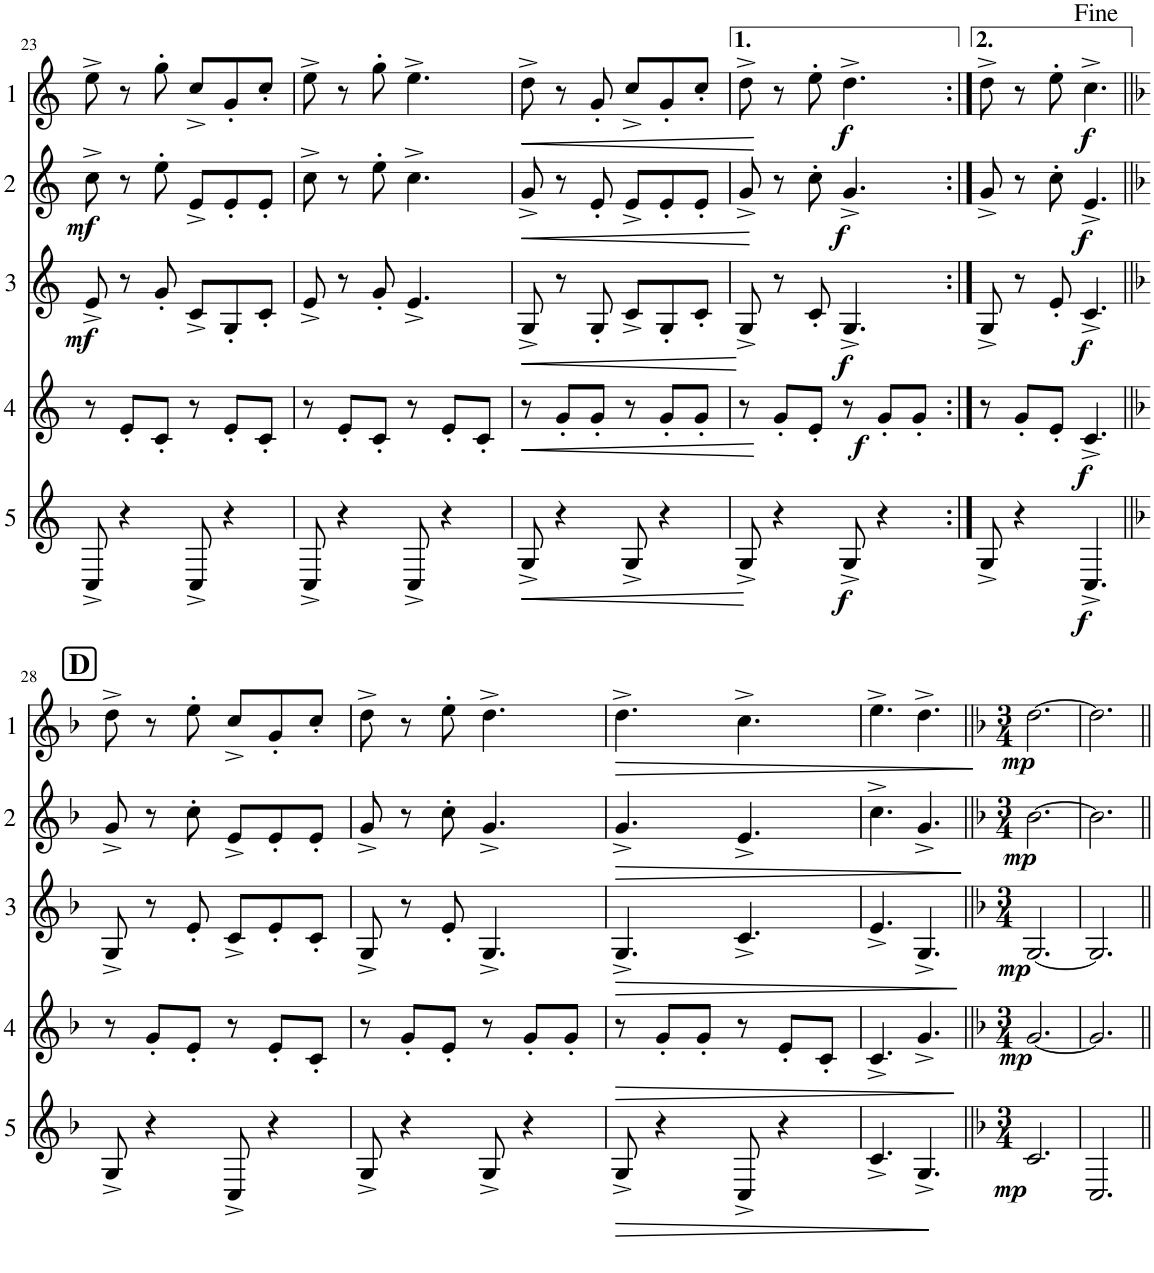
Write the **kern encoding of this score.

**kern	**dynam	**kern	**dynam	**kern	**dynam	**kern	**dynam	**kern	**dynam
*part5	*part5	*part4	*part4	*part3	*part3	*part2	*part2	*part1	*part1
*staff5	*staff5	*staff4	*staff4	*staff3	*staff3	*staff2	*staff2	*staff1	*staff1
*I"5	*	*I"4	*	*I"3	*	*I"2	*	*I"1	*
!!LO:PB:g=z
*clefG2	*	*clefG2	*	*clefG2	*	*clefG2	*	*clefG2	*
*Trd4c7	*	*Trd4c7	*	*Trd4c7	*	*Trd4c7	*	*Trd4c7	*
*k[]	*	*k[]	*	*k[]	*	*k[]	*	*k[]	*
*M6/8	*	*M6/8	*	*M6/8	*	*M6/8	*	*M6/8	*
=23	=23	=23	=23	=23	=23	=23	=23	=23	=23
!	!	!	!	!	!LO:DY:b	!	!LO:DY:b	!	!
8C^/	.	8r	.	8e^/	mf	8cc^\	mf	8ee^\	.
4r	.	8e'/L	.	8r	.	8r	.	8r	.
.	.	8c'/J	.	8g'/	.	8ee'\	.	8gg'\	.
8C^/	.	8r	.	8c^/L	.	8e^/L	.	8cc^/L	.
4r	.	8e'/L	.	8G'/	.	8e'/	.	8g'/	.
.	.	8c'/J	.	8c'/J	.	8e'/J	.	8cc'/J	.
=24	=24	=24	=24	=24	=24	=24	=24	=24	=24
8C^/	.	8r	.	8e^/	.	8cc^\	.	8ee^\	.
4r	.	8e'/L	.	8r	.	8r	.	8r	.
.	.	8c'/J	.	8g'/	.	8ee'\	.	8gg'\	.
8C^/	.	8r	.	4.e^/	.	4.cc^\	.	4.ee^\	.
4r	.	8e'/L	.	.	.	.	.	.	.
.	.	8c'/J	.	.	.	.	.	.	.
=25	=25	=25	=25	=25	=25	=25	=25	=25	=25
!	!LO:HP:b	!	!LO:HP:b	!	!LO:HP:b	!	!LO:HP:b	!	!LO:HP:b
8G^/	<	8r	<	8G^/	<	8g^/	<	8dd^\	<
4r	.	8g'/L	.	8r	.	8r	.	8r	.
.	.	8g'/J	.	8G'/	.	8e'/	.	8g'/	.
8G^/	.	8r	.	8c^/L	.	8e^/L	.	8cc^/L	.
4r	.	8g'/L	.	8G'/	.	8e'/	.	8g'/	.
.	.	8g'/J	.	8c'/J	.	8e'/J	.	8cc'/J	.
.	[	.	[	.	[	.	[	.	[
=26	=26	=26	=26	=26	=26	=26	=26	=26	=26
8G^/	.	8r	.	8G^/	.	8g^/	.	8dd^\	.
4r	.	8g'/L	.	8r	.	8r	.	8r	.
.	.	8e'/J	.	8c'/	.	8cc'\	.	8ee'\	.
!	!LO:DY:b	!	!LO:DY:b	!	!LO:DY:b	!	!LO:DY:b	!	!LO:DY:b
8G^/	f	8r	f	4.G^/	f	4.g^/	f	4.dd^\	f
4r	.	8g'/L	.	.	.	.	.	.	.
.	.	8g'/J	.	.	.	.	.	.	.
=27:|!	=27:|!	=27:|!	=27:|!	=27:|!	=27:|!	=27:|!	=27:|!	=27:|!	=27:|!
8G^/	.	8r	.	8G^/	.	8g^/	.	8dd^\	.
4r	.	8g'/L	.	8r	.	8r	.	8r	.
.	.	8e'/J	.	8e'/	.	8cc'\	.	8ee'\	.
!	!LO:DY:b	!	!LO:DY:b	!	!LO:DY:b	!	!LO:DY:b	!	!LO:DY:b
4.C^/	f	4.c^/	f	4.c^/	f	4.e^/	f	4.cc^\	f
!!LO:LB:g=z
!!LO:REH:place=s1:a:B:cj:fs=14:t=D
=28||	=28||	=28||	=28||	=28||	=28||	=28||	=28||	=28||	=28||
*k[b-]	*	*k[b-]	*	*k[b-]	*	*k[b-]	*	*k[b-]	*
8G^/	.	8r	.	8G^/	.	8g^/	.	8dd^\	.
4r	.	8g'/L	.	8r	.	8r	.	8r	.
.	.	8e'/J	.	8e'/	.	8cc'\	.	8ee'\	.
8C^/	.	8r	.	8c^/L	.	8e^/L	.	8cc^/L	.
4r	.	8e'/L	.	8e'/	.	8e'/	.	8g'/	.
.	.	8c'/J	.	8c'/J	.	8e'/J	.	8cc'/J	.
=29	=29	=29	=29	=29	=29	=29	=29	=29	=29
8G^/	.	8r	.	8G^/	.	8g^/	.	8dd^\	.
4r	.	8g'/L	.	8r	.	8r	.	8r	.
.	.	8e'/J	.	8e'/	.	8cc'\	.	8ee'\	.
8G^/	.	8r	.	4.G^/	.	4.g^/	.	4.dd^\	.
4r	.	8g'/L	.	.	.	.	.	.	.
.	.	8g'/J	.	.	.	.	.	.	.
=30	=30	=30	=30	=30	=30	=30	=30	=30	=30
!	!LO:HP:b	!	!LO:HP:b	!	!LO:HP:b	!	!LO:HP:b	!	!LO:HP:b
8G^/	>	8r	>	4.G^/	>	4.g^/	>	4.dd^\	>
4r	.	8g'/L	.	.	.	.	.	.	.
.	.	8g'/J	.	.	.	.	.	.	.
8C^/	.	8r	.	4.c^/	.	4.e^/	.	4.cc^\	.
4r	.	8e'/L	.	.	.	.	.	.	.
.	.	8c'/J	.	.	.	.	.	.	.
.	]	.	]	.	]	.	]	.	]
=31	=31	=31	=31	=31	=31	=31	=31	=31	=31
4.c^/	.	4.c^/	.	4.e^/	.	4.cc^\	.	4.ee^\	.
4.G^/	.	4.g^/	.	4.G^/	.	4.g^/	.	4.dd^\	.
=32||	=32||	=32||	=32||	=32||	=32||	=32||	=32||	=32||	=32||
*k[b-]	*	*k[b-]	*	*k[b-]	*	*k[b-]	*	*k[b-]	*
*M3/4	*	*M3/4	*	*M3/4	*	*M3/4	*	*M3/4	*
!	!LO:DY:b	!	!LO:DY:b	!	!LO:DY:b	!	!LO:DY:b	!	!LO:DY:b
2.c/	mp	[2.g/	mp	[2.G/	mp	[2.b-\	mp	[2.dd\	mp
=33	=33	=33	=33	=33	=33	=33	=33	=33	=33
2.C/	.	2.g/]	.	2.G/]	.	2.b-\]	.	2.dd\]	.
=||	=||	=||	=||	=||	=||	=||	=||	=||	=||
*-	*-	*-	*-	*-	*-	*-	*-	*-	*-
